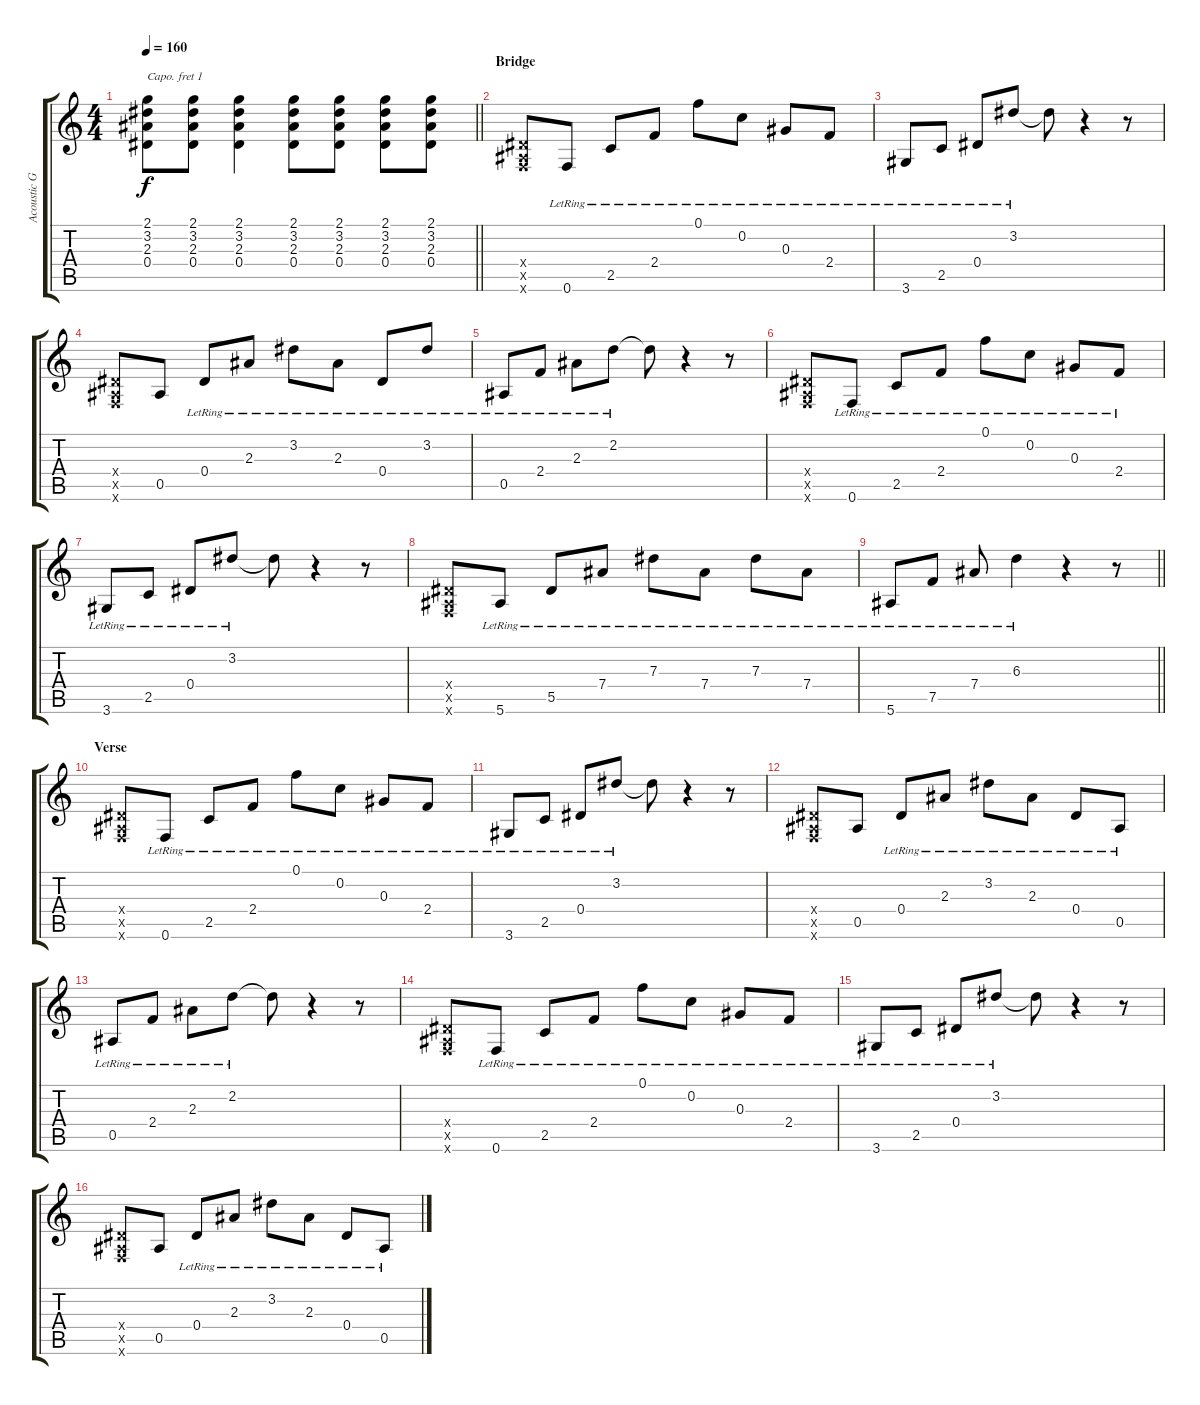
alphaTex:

\track ("Acoustic Guitar" "Acoustic G") {instrument acousticguitarsteel}
\staff {score tabs}
\capo 1
\tuning (E4 B3 G3 D3 A2 E2) {hide}
\ts (4 4)
\tempo 160
\clef g2
\barLineRight lightlight
\ks c
(2.1{t} 3.2{t} 2.3{t} 0.4{t}).8{dy f} (2.1 3.2 2.3 0.4).8 (2.1 3.2 2.3 0.4).4 (2.1 3.2 2.3 0.4).8 (2.1 3.2 2.3 0.4).8 (2.1 3.2 2.3 0.4).8 (2.1 3.2 2.3 0.4).8 |
\section ("" "Bridge")
(0.4{x} 0.5{x} 0.6{x}).8 0.6{lr}.8 2.5{lr}.8 2.4{lr}.8 0.1{lr}.8 0.2{lr}.8 0.3{lr}.8 2.4{lr}.8 |
3.6{lr}.8 2.5{lr}.8 0.4{lr}.8 3.2{lr}.8 3.2{t}.8 r.4 r.8 |
(0.4{x} 0.5{x} 0.6{x}).8 0.5.8 0.4{lr}.8 2.3{lr}.8 3.2{lr}.8 2.3{lr}.8 0.4{lr}.8 3.2{lr}.8 |
0.5{lr}.8 2.4{lr}.8 2.3{lr}.8 2.2{lr}.8 2.2{t}.8 r.4 r.8 |
(0.4{x} 0.5{x} 0.6{x}).8 0.6{lr}.8 2.5{lr}.8 2.4{lr}.8 0.1{lr}.8 0.2{lr}.8 0.3{lr}.8 2.4{lr}.8 |
3.6{lr}.8 2.5{lr}.8 0.4{lr}.8 3.2{lr}.8 3.2{t}.8 r.4 r.8 |
(0.4{x} 0.5{x} 0.6{x}).8 5.6{lr}.8 5.5{lr}.8 7.4{lr}.8 7.3{lr}.8 7.4{lr}.8 7.3{lr}.8 7.4{lr}.8 |
\barLineRight lightlight
5.6{lr}.8 7.5{lr}.8 7.4{lr}.8 6.3{lr}.4 r.4 r.8 |
\section ("" "Verse")
(0.4{x} 0.5{x} 0.6{x}).8 0.6{lr}.8 2.5{lr}.8 2.4{lr}.8 0.1{lr}.8 0.2{lr}.8 0.3{lr}.8 2.4{lr}.8 |
3.6{lr}.8 2.5{lr}.8 0.4{lr}.8 3.2{lr}.8 3.2{t}.8 r.4 r.8 |
(0.4{x} 0.5{x} 0.6{x}).8 0.5.8 0.4{lr}.8 2.3{lr}.8 3.2{lr}.8 2.3{lr}.8 0.4{lr}.8 0.5{lr}.8 |
0.5{lr}.8 2.4{lr}.8 2.3{lr}.8 2.2{lr}.8 2.2{t}.8 r.4 r.8 |
(0.4{x} 0.5{x} 0.6{x}).8 0.6{lr}.8 2.5{lr}.8 2.4{lr}.8 0.1{lr}.8 0.2{lr}.8 0.3{lr}.8 2.4{lr}.8 |
3.6{lr}.8 2.5{lr}.8 0.4{lr}.8 3.2{lr}.8 3.2{t}.8 r.4 r.8 |
(0.4{x} 0.5{x} 0.6{x}).8 0.5.8 0.4{lr}.8 2.3{lr}.8 3.2{lr}.8 2.3{lr}.8 0.4{lr}.8 0.5{lr}.8
